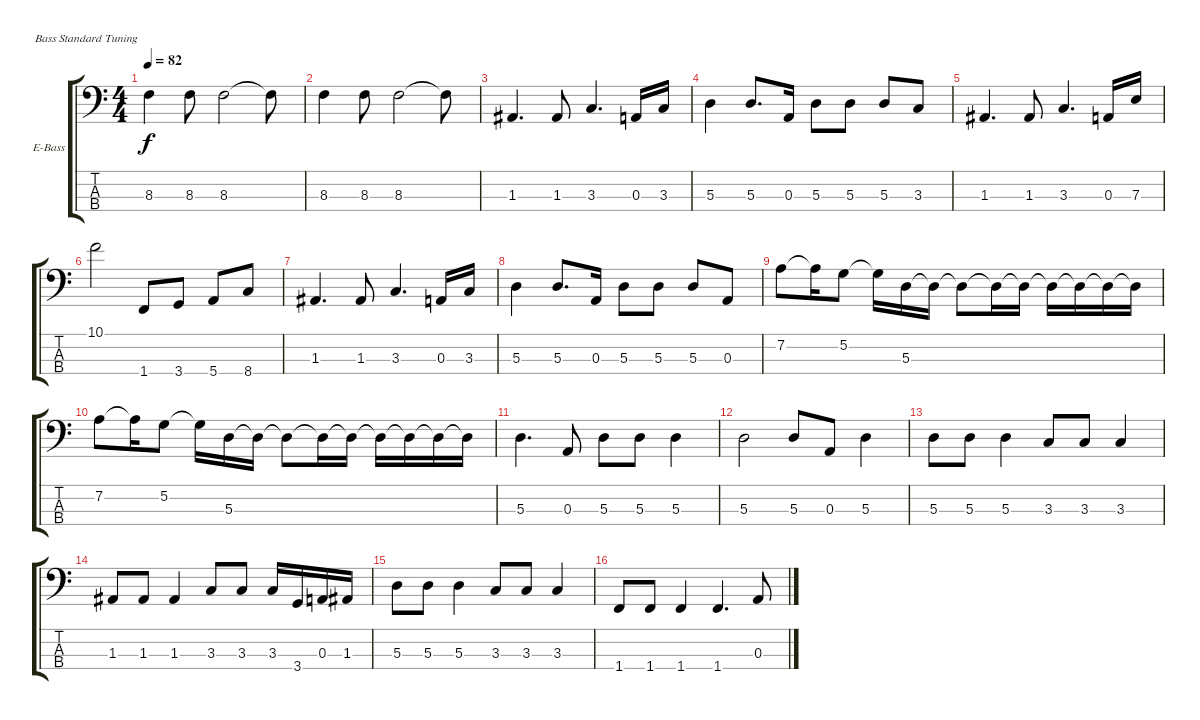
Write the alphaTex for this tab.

\bracketExtendMode groupsimilarinstruments
\firstSystemTrackNameOrientation horizontal
\otherSystemsTrackNameOrientation horizontal
\track ("BASS" "E-Bass") {instrument electricbassfinger}
\staff {score tabs}
\tuning (G2 D2 A1 E1)
\ts (4 4)
\tempo 82
\clef f4
\ks c
8.3.4{dy f} 8.3.8 8.3.2 8.3{t}.8 |
8.3.4 8.3.8 8.3.2 8.3{t}.8 |
1.3.4{d} 1.3.8 3.3.4{d} 0.3.16 3.3.16 |
5.3.4 5.3.8{d} 0.3.16 5.3.8 5.3.8 5.3.8 3.3.8 |
1.3.4{d} 1.3.8 3.3.4{d} 0.3.16 7.3.16 |
10.1.2 1.4.8 3.4.8 5.4.8 8.4.8 |
1.3.4{d} 1.3.8 3.3.4{d} 0.3.16 3.3.16 |
5.3.4 5.3.8{d} 0.3.16 5.3.8 5.3.8 5.3.8 0.3.8 |
7.2.8 7.2{t}.16 5.2.8 5.2{t}.16 5.3.16 5.3{t}.16 5.3{t}.8 5.3{t}.16 5.3{t}.16 5.3{t}.16 5.3{t}.16 5.3{t}.16 5.3{t}.16 |
7.2.8 7.2{t}.16 5.2.8 5.2{t}.16 5.3.16 5.3{t}.16 5.3{t}.8 5.3{t}.16 5.3{t}.16 5.3{t}.16 5.3{t}.16 5.3{t}.16 5.3{t}.16 |
5.3.4{d} 0.3.8 5.3.8 5.3.8 5.3.4 |
5.3.2 5.3.8 0.3.8 5.3.4 |
5.3.8 5.3.8 5.3.4 3.3.8 3.3.8 3.3.4 |
1.3.8 1.3.8 1.3.4 3.3.8 3.3.8 3.3.16 3.4.16 0.3.16 1.3.16 |
5.3.8 5.3.8 5.3.4 3.3.8 3.3.8 3.3.4 |
1.4.8 1.4.8 1.4.4 1.4.4{d} 0.3.8
